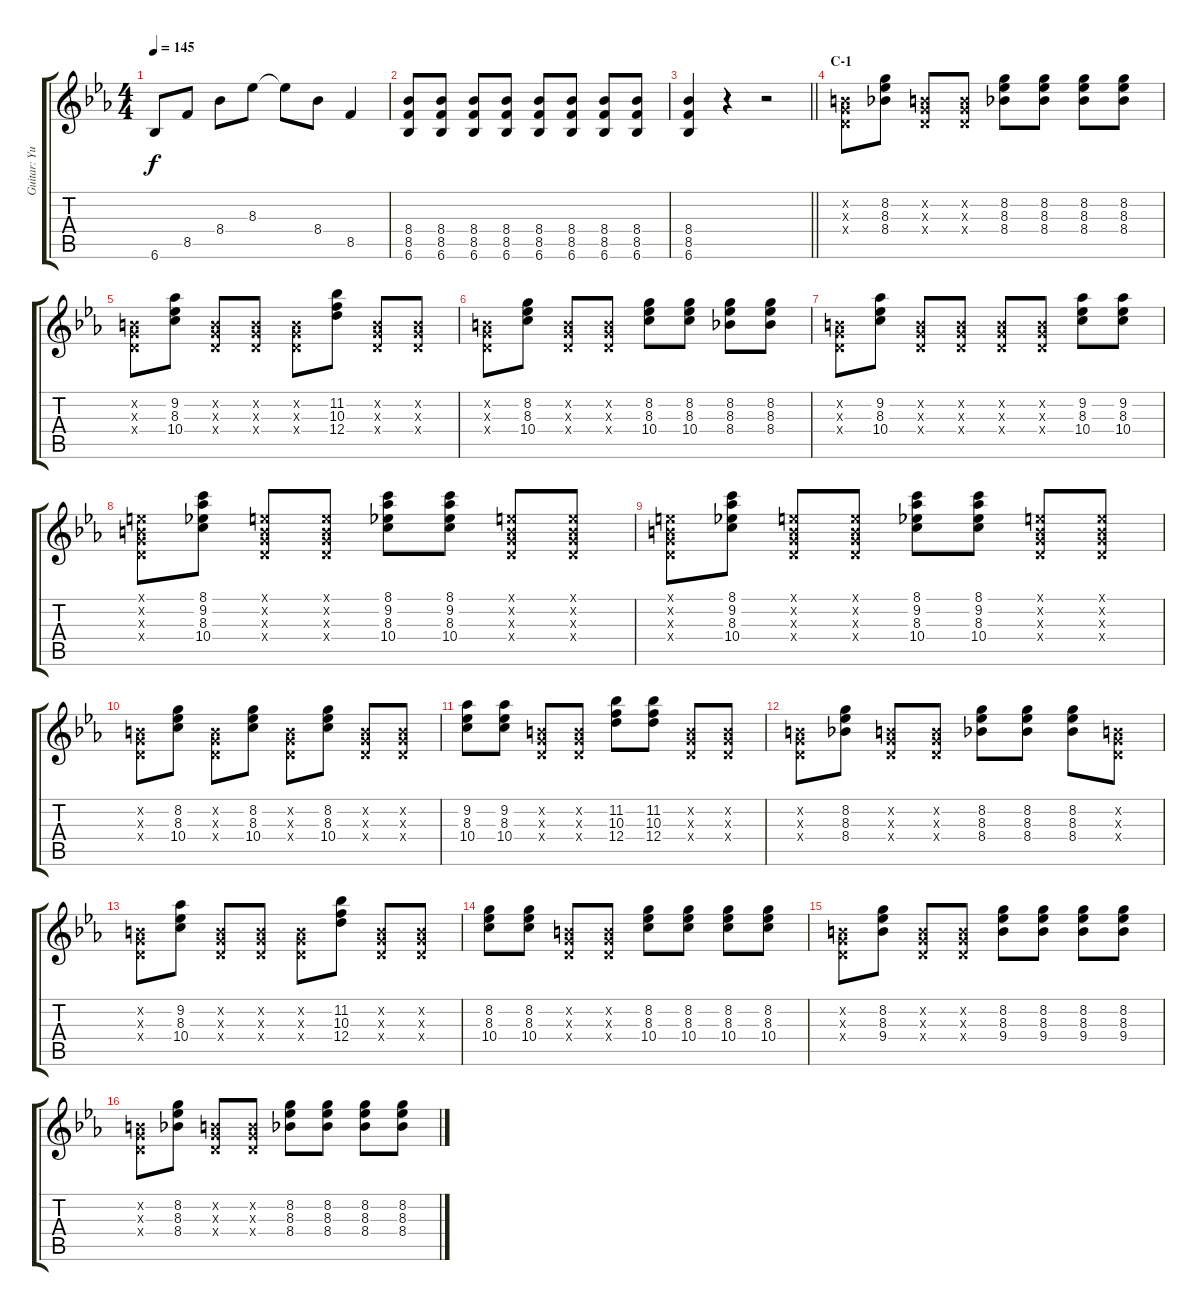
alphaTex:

\track ("Guitar: Yui Hirasawa" "Guitar: Yu") {instrument distortionguitar}
\staff {score tabs}
\tuning (E4 B3 G3 D3 A2 E2) {hide}
\ts (4 4)
\tempo 145
\clef g2
\ks eb
6.6.8{dy f} 8.5.8 8.4.8 8.3.8 8.3{t}.8 8.4.8 8.5.4 |
(8.4 8.5 6.6).8 (8.4 8.5 6.6).8 (8.4 8.5 6.6).8 (8.4 8.5 6.6).8 (8.4 8.5 6.6).8 (8.4 8.5 6.6).8 (8.4 8.5 6.6).8 (8.4 8.5 6.6).8 |
\barLineRight lightlight
(8.4 8.5 6.6).4 r.4 r.2 |
\section ("" "C-1")
(0.2{x} 0.3{x} 0.4{x}).8 (8.2 8.3 8.4).8 (0.2{x} 0.3{x} 0.4{x}).8 (0.2{x} 0.3{x} 0.4{x}).8 (8.2 8.3 8.4).8 (8.2 8.3 8.4).8 (8.2 8.3 8.4).8 (8.2 8.3 8.4).8 |
(0.2{x} 0.3{x} 0.4{x}).8 (9.2 8.3 10.4).8 (0.2{x} 0.3{x} 0.4{x}).8 (0.2{x} 0.3{x} 0.4{x}).8 (0.2{x} 0.3{x} 0.4{x}).8 (11.2 10.3 12.4).8 (0.2{x} 0.3{x} 0.4{x}).8 (0.2{x} 0.3{x} 0.4{x}).8 |
(0.2{x} 0.3{x} 0.4{x}).8 (8.2 8.3 10.4).8 (0.2{x} 0.3{x} 0.4{x}).8 (0.2{x} 0.3{x} 0.4{x}).8 (8.2 8.3 10.4).8 (8.2 8.3 10.4).8 (8.2 8.3 8.4).8 (8.2 8.3 8.4).8 |
(0.2{x} 0.3{x} 0.4{x}).8 (9.2 8.3 10.4).8 (0.2{x} 0.3{x} 0.4{x}).8 (0.2{x} 0.3{x} 0.4{x}).8 (0.2{x} 0.3{x} 0.4{x}).8 (0.2{x} 0.3{x} 0.4{x}).8 (9.2 8.3 10.4).8 (9.2 8.3 10.4).8 |
(0.1{x} 0.2{x} 0.3{x} 0.4{x}).8 (8.1 9.2 8.3 10.4).8 (0.1{x} 0.2{x} 0.3{x} 0.4{x}).8 (0.1{x} 0.2{x} 0.3{x} 0.4{x}).8 (8.1 9.2 8.3 10.4).8 (8.1 9.2 8.3 10.4).8 (0.1{x} 0.2{x} 0.3{x} 0.4{x}).8 (0.1{x} 0.2{x} 0.3{x} 0.4{x}).8 |
(0.1{x} 0.2{x} 0.3{x} 0.4{x}).8 (8.1 9.2 8.3 10.4).8 (0.1{x} 0.2{x} 0.3{x} 0.4{x}).8 (0.1{x} 0.2{x} 0.3{x} 0.4{x}).8 (8.1 9.2 8.3 10.4).8 (8.1 9.2 8.3 10.4).8 (0.1{x} 0.2{x} 0.3{x} 0.4{x}).8 (0.1{x} 0.2{x} 0.3{x} 0.4{x}).8 |
(0.2{x} 0.3{x} 0.4{x}).8 (8.2 8.3 10.4).8 (0.2{x} 0.3{x} 0.4{x}).8 (8.2 8.3 10.4).8 (0.2{x} 0.3{x} 0.4{x}).8 (8.2 8.3 10.4).8 (0.2{x} 0.3{x} 0.4{x}).8 (0.2{x} 0.3{x} 0.4{x}).8 |
(9.2 8.3 10.4).8 (9.2 8.3 10.4).8 (0.2{x} 0.3{x} 0.4{x}).8 (0.2{x} 0.3{x} 0.4{x}).8 (11.2 10.3 12.4).8 (11.2 10.3 12.4).8 (0.2{x} 0.3{x} 0.4{x}).8 (0.2{x} 0.3{x} 0.4{x}).8 |
(0.2{x} 0.3{x} 0.4{x}).8 (8.2 8.3 8.4).8 (0.2{x} 0.3{x} 0.4{x}).8 (0.2{x} 0.3{x} 0.4{x}).8 (8.2 8.3 8.4).8 (8.2 8.3 8.4).8 (8.2 8.3 8.4).8 (0.2{x} 0.3{x} 0.4{x}).8 |
(0.2{x} 0.3{x} 0.4{x}).8 (9.2 8.3 10.4).8 (0.2{x} 0.3{x} 0.4{x}).8 (0.2{x} 0.3{x} 0.4{x}).8 (0.2{x} 0.3{x} 0.4{x}).8 (11.2 10.3 12.4).8 (0.2{x} 0.3{x} 0.4{x}).8 (0.2{x} 0.3{x} 0.4{x}).8 |
(8.2 8.3 10.4).8 (8.2 8.3 10.4).8 (0.2{x} 0.3{x} 0.4{x}).8 (0.2{x} 0.3{x} 0.4{x}).8 (8.2 8.3 10.4).8 (8.2 8.3 10.4).8 (8.2 8.3 10.4).8 (8.2 8.3 10.4).8 |
(0.2{x} 0.3{x} 0.4{x}).8 (8.2 8.3 9.4).8 (0.2{x} 0.3{x} 0.4{x}).8 (0.2{x} 0.3{x} 0.4{x}).8 (8.2 8.3 9.4).8 (8.2 8.3 9.4).8 (8.2 8.3 9.4).8 (8.2 8.3 9.4).8 |
(0.2{x} 0.3{x} 0.4{x}).8 (8.2 8.3 8.4).8 (0.2{x} 0.3{x} 0.4{x}).8 (0.2{x} 0.3{x} 0.4{x}).8 (8.2 8.3 8.4).8 (8.2 8.3 8.4).8 (8.2 8.3 8.4).8 (8.2 8.3 8.4).8
